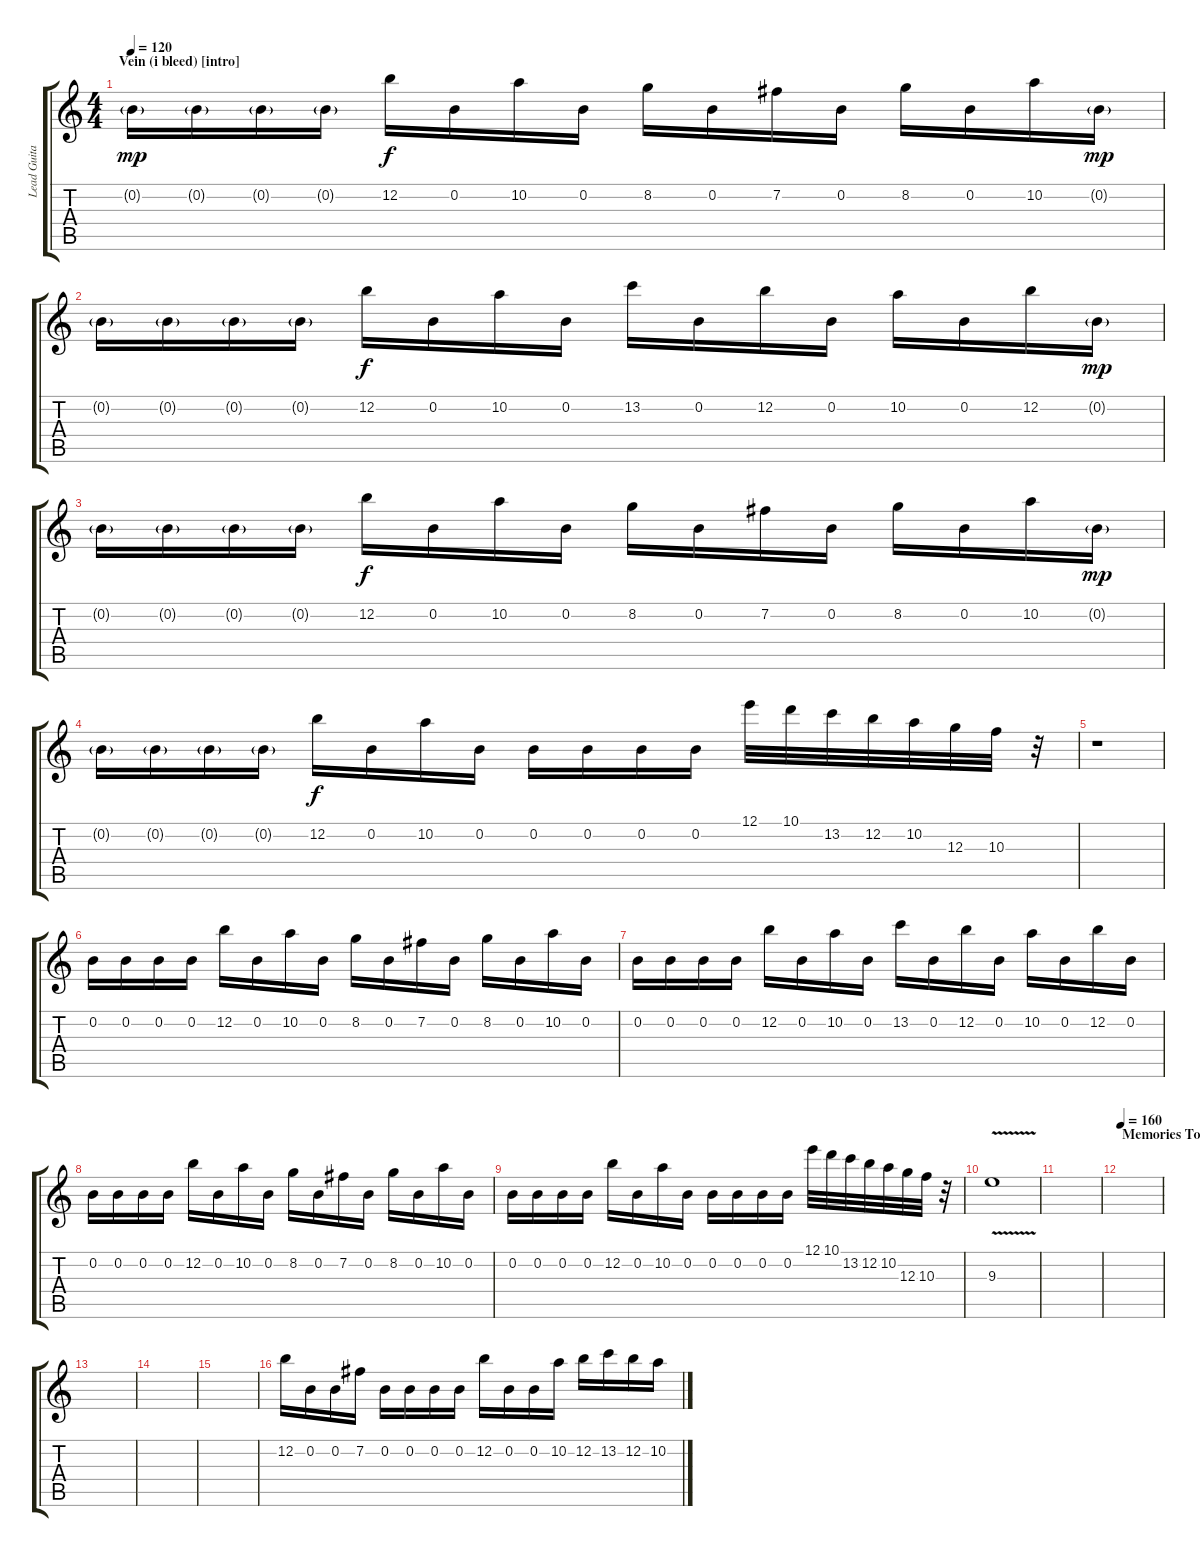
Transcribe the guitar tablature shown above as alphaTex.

\track ("Lead Guitar" "Lead Guita") {instrument overdrivenguitar}
\staff {score tabs}
\tuning (E4 B3 G3 D3 A2 D2) {hide}
\ts (4 4)
\section ("" "Vein (i bleed) [intro]")
\tempo 120
\clef g2
\ks c
0.2{g}.16{dy mp instrument overdrivenguitar} 0.2{g}.16 0.2{g}.16 0.2{g}.16 12.2.16{dy f} 0.2.16 10.2.16 0.2.16 8.2.16 0.2.16 7.2.16 0.2.16 8.2.16 0.2.16 10.2.16 0.2{g}.16{dy mp} |
0.2{g}.16 0.2{g}.16 0.2{g}.16 0.2{g}.16 12.2.16{dy f} 0.2.16 10.2.16 0.2.16 13.2.16 0.2.16 12.2.16 0.2.16 10.2.16 0.2.16 12.2.16 0.2{g}.16{dy mp} |
0.2{g}.16 0.2{g}.16 0.2{g}.16 0.2{g}.16 12.2.16{dy f} 0.2.16 10.2.16 0.2.16 8.2.16 0.2.16 7.2.16 0.2.16 8.2.16 0.2.16 10.2.16 0.2{g}.16{dy mp} |
0.2{g}.16 0.2{g}.16 0.2{g}.16 0.2{g}.16 12.2.16{dy f} 0.2.16 10.2.16 0.2.16 0.2.16 0.2.16 0.2.16 0.2.16 12.1.32 10.1.32 13.2.32 12.2.32 10.2.32 12.3.32 10.3.32 r.32 |
r.1 |
0.2.16 0.2.16 0.2.16 0.2.16 12.2.16 0.2.16 10.2.16 0.2.16 8.2.16 0.2.16 7.2.16 0.2.16 8.2.16 0.2.16 10.2.16 0.2.16 |
0.2.16 0.2.16 0.2.16 0.2.16 12.2.16 0.2.16 10.2.16 0.2.16 13.2.16 0.2.16 12.2.16 0.2.16 10.2.16 0.2.16 12.2.16 0.2.16 |
0.2.16 0.2.16 0.2.16 0.2.16 12.2.16 0.2.16 10.2.16 0.2.16 8.2.16 0.2.16 7.2.16 0.2.16 8.2.16 0.2.16 10.2.16 0.2.16 |
0.2.16 0.2.16 0.2.16 0.2.16 12.2.16 0.2.16 10.2.16 0.2.16 0.2.16 0.2.16 0.2.16 0.2.16 12.1.32 10.1.32 13.2.32 12.2.32 10.2.32 12.3.32 10.3.32 r.32 |
9.3{v}.1 |
|
\section ("" "Memories To Dust [intro]")
\tempo 160
|
|
|
|
12.2.16 0.2.16 0.2.16 7.2.16 0.2.16 0.2.16 0.2.16 0.2.16 12.2.16 0.2.16 0.2.16 10.2.16 12.2.16 13.2.16 12.2.16 10.2.16
